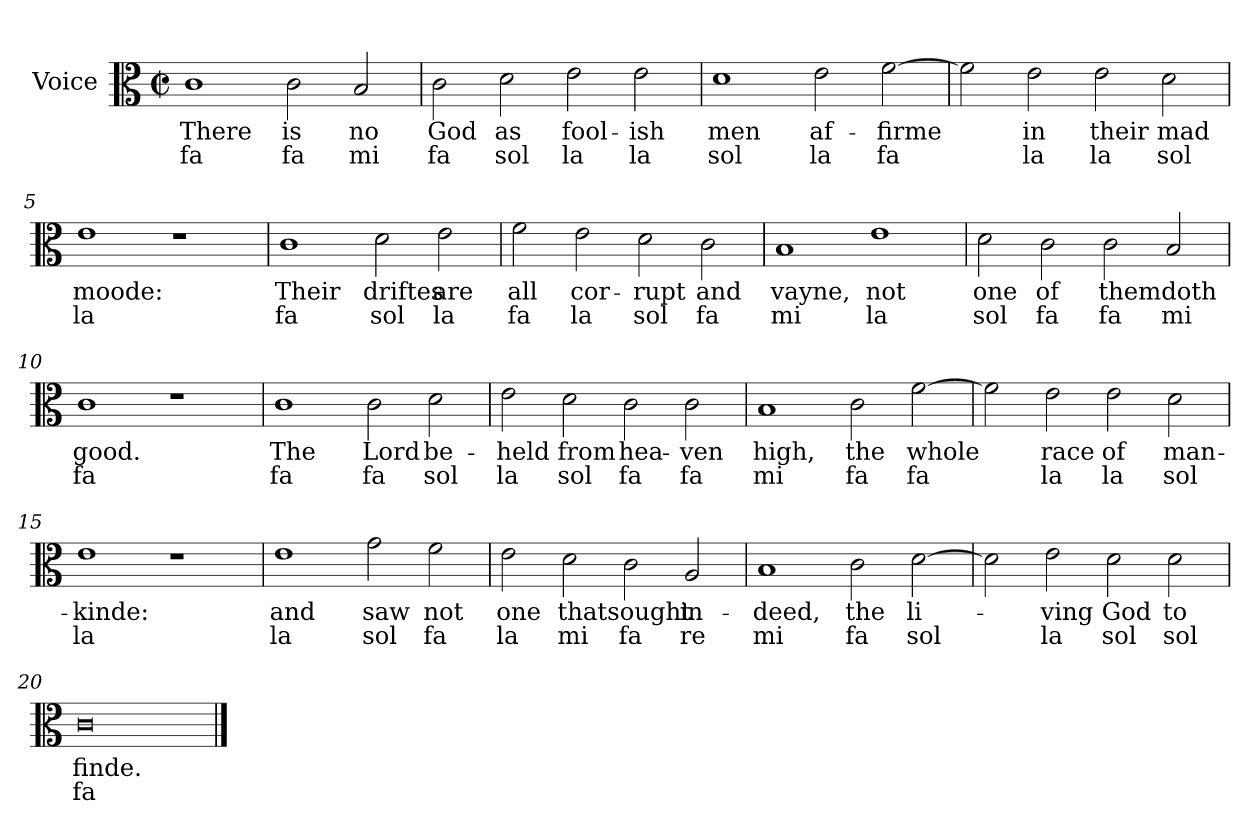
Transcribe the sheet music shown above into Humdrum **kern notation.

**kern	**text	**text
*part1	*part1	*part1
*staff1	*staff1	*staff1
*I"Voice	*	*
*I'Vo.	*	*
*clefC3	*	*
*k[]	*	*
*M4/2	*	*
*met(c|)	*	*
=1	=1	=1
1c	There	fa
2c\	is	fa
2B/	no	mi
=2	=2	=2
2c\	God	fa
2d\	as	sol
2e\	fool-	la
2e\	-ish	la
=3	=3	=3
1d	men	sol
2e\	af-	la
[2f\	-firme	fa
=4	=4	=4
2f\]	.	.
2e\	in	la
2e\	their	la
2d\	mad	sol
=5	=5	=5
1e	moode:	la
1r	.	.
=6	=6	=6
1c	Their	fa
2d\	driftes	sol
2e\	are	la
=7	=7	=7
2f\	all	fa
2e\	cor-	la
2d\	-rupt	sol
2c\	and	fa
=8	=8	=8
1B	vayne,	mi
1e	not	la
=9	=9	=9
2d\	one	sol
2c\	of	fa
2c\	them	fa
2B/	doth	mi
=10	=10	=10
1c	good.	fa
1r	.	.
=11	=11	=11
1c	The	fa
2c\	Lord	fa
2d\	be-	sol
=12	=12	=12
2e\	-held	la
2d\	from	sol
2c\	hea-	fa
2c\	-ven	fa
=13	=13	=13
1B	high,	mi
2c\	the	fa
[2f\	whole	fa
=14	=14	=14
2f\]	.	.
2e\	race	la
2e\	of	la
2d\	man-	sol
=15	=15	=15
1e	-kinde:	la
1r	.	.
=16	=16	=16
1e	and	la
2g\	saw	sol
2f\	not	fa
=17	=17	=17
2e\	one	la
2d\	that	mi
2c\	sought	fa
2A/	in-	re
=18	=18	=18
1B	-deed,	mi
2c\	the	fa
[2d\	li-	sol
=19	=19	=19
2d\]	.	.
2e\	-ving	la
2d\	God	sol
2d\	to	sol
=20	=20	=20
0c	finde.	fa
==	==	==
*-	*-	*-
